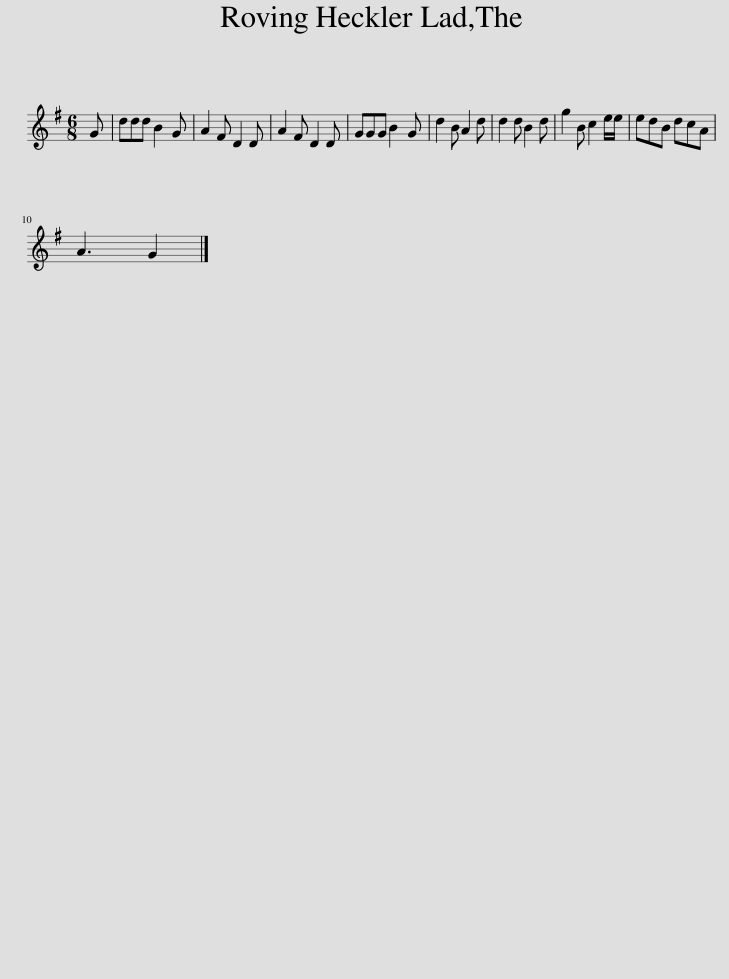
X:1
L:1/8
M:6/8
I:linebreak $
K:G
V:1 treble
V:1
 G | ddd B2 G | A2 F D2 D | A2 F D2 D | GGG B2 G | %5
 d2 B A2 d | d2 d B2 d | g2 B c2 e/e/ | edB dcA |$ A3 G2 |] %10
